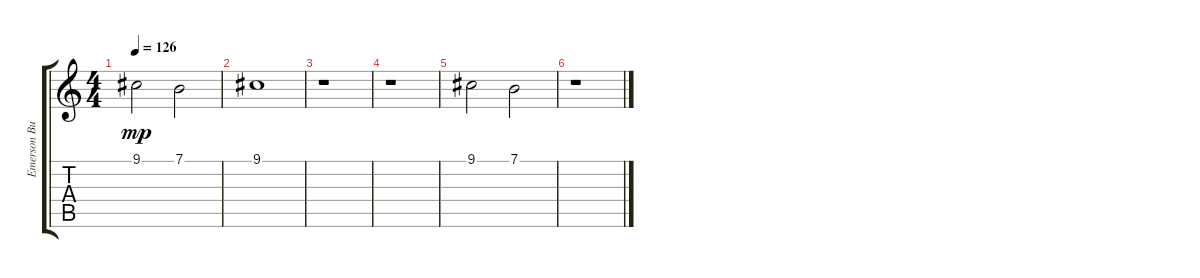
\track ("Emerson Burton (Keyboard)" "Emerson Bu") {instrument lead2sawtooth}
\staff {score tabs}
\tuning (E4 B3 G3 D3 A2 E2) {hide}
\ts (4 4)
\tempo 126
\clef g2
\ks c
9.1.2{dy mp} 7.1.2 |
9.1.1 |
r.1 |
r.1 |
9.1.2 7.1.2 |
r.1
